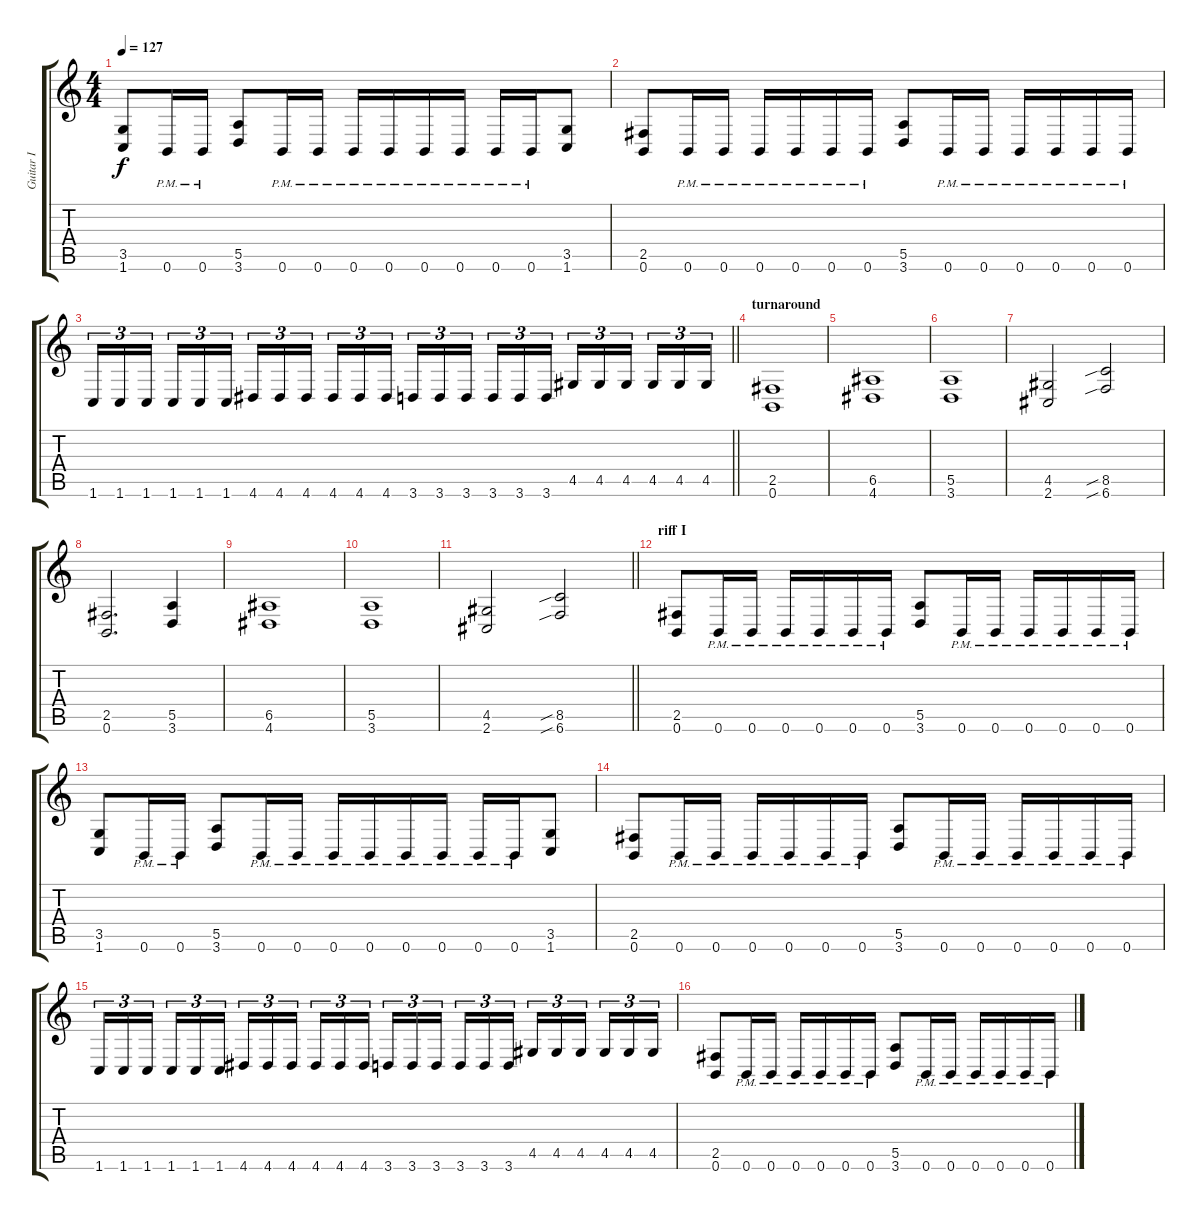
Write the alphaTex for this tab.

\track ("Guitar I" "Guitar I") {instrument distortionguitar}
\staff {score tabs}
\tuning (B3 Gb3 D3 A2 E2 B1) {hide}
\ts (4 4)
\tempo 127
\clef g2
\ks c
(3.5 1.6).8{dy f} 0.6{pm}.16 0.6{pm}.16 (5.5 3.6).8 0.6{pm}.16 0.6{pm}.16 0.6{pm}.16 0.6{pm}.16 0.6{pm}.16 0.6{pm}.16 0.6{pm}.16 0.6{pm}.16 (3.5 1.6).8 |
(2.5 0.6).8 0.6{pm}.16 0.6{pm}.16 0.6{pm}.16 0.6{pm}.16 0.6{pm}.16 0.6{pm}.16 (5.5 3.6).8 0.6{pm}.16 0.6{pm}.16 0.6{pm}.16 0.6{pm}.16 0.6{pm}.16 0.6{pm}.16 |
\barLineRight lightlight
1.6.16{tu (3 2)} 1.6.16{tu (3 2)} 1.6.16{tu (3 2) beam splitsecondary} 1.6.16{tu (3 2)} 1.6.16{tu (3 2)} 1.6.16{tu (3 2)} 4.6.16{tu (3 2)} 4.6.16{tu (3 2)} 4.6.16{tu (3 2) beam splitsecondary} 4.6.16{tu (3 2)} 4.6.16{tu (3 2)} 4.6.16{tu (3 2)} 3.6.16{tu (3 2)} 3.6.16{tu (3 2)} 3.6.16{tu (3 2) beam splitsecondary} 3.6.16{tu (3 2)} 3.6.16{tu (3 2)} 3.6.16{tu (3 2)} 4.5.16{tu (3 2)} 4.5.16{tu (3 2)} 4.5.16{tu (3 2) beam splitsecondary} 4.5.16{tu (3 2)} 4.5.16{tu (3 2)} 4.5.16{tu (3 2)} |
\section ("" "turnaround")
(2.5 0.6).1 |
(6.5 4.6).1 |
(5.5 3.6).1 |
(4.5 2.6).2 (8.5{sib} 6.6{sib}).2 |
(2.5 0.6).2{d} (5.5 3.6).4 |
(6.5 4.6).1 |
(5.5 3.6).1 |
\barLineRight lightlight
(4.5 2.6).2 (8.5{sib} 6.6{sib}).2 |
\section ("" "riff I")
(2.5 0.6).8 0.6{pm}.16 0.6{pm}.16 0.6{pm}.16 0.6{pm}.16 0.6{pm}.16 0.6{pm}.16 (5.5 3.6).8 0.6{pm}.16 0.6{pm}.16 0.6{pm}.16 0.6{pm}.16 0.6{pm}.16 0.6{pm}.16 |
(3.5 1.6).8 0.6{pm}.16 0.6{pm}.16 (5.5 3.6).8 0.6{pm}.16 0.6{pm}.16 0.6{pm}.16 0.6{pm}.16 0.6{pm}.16 0.6{pm}.16 0.6{pm}.16 0.6{pm}.16 (3.5 1.6).8 |
(2.5 0.6).8 0.6{pm}.16 0.6{pm}.16 0.6{pm}.16 0.6{pm}.16 0.6{pm}.16 0.6{pm}.16 (5.5 3.6).8 0.6{pm}.16 0.6{pm}.16 0.6{pm}.16 0.6{pm}.16 0.6{pm}.16 0.6{pm}.16 |
1.6.16{tu (3 2)} 1.6.16{tu (3 2)} 1.6.16{tu (3 2) beam splitsecondary} 1.6.16{tu (3 2)} 1.6.16{tu (3 2)} 1.6.16{tu (3 2)} 4.6.16{tu (3 2)} 4.6.16{tu (3 2)} 4.6.16{tu (3 2) beam splitsecondary} 4.6.16{tu (3 2)} 4.6.16{tu (3 2)} 4.6.16{tu (3 2)} 3.6.16{tu (3 2)} 3.6.16{tu (3 2)} 3.6.16{tu (3 2) beam splitsecondary} 3.6.16{tu (3 2)} 3.6.16{tu (3 2)} 3.6.16{tu (3 2)} 4.5.16{tu (3 2)} 4.5.16{tu (3 2)} 4.5.16{tu (3 2) beam splitsecondary} 4.5.16{tu (3 2)} 4.5.16{tu (3 2)} 4.5.16{tu (3 2)} |
(2.5 0.6).8 0.6{pm}.16 0.6{pm}.16 0.6{pm}.16 0.6{pm}.16 0.6{pm}.16 0.6{pm}.16 (5.5 3.6).8 0.6{pm}.16 0.6{pm}.16 0.6{pm}.16 0.6{pm}.16 0.6{pm}.16 0.6{pm}.16
